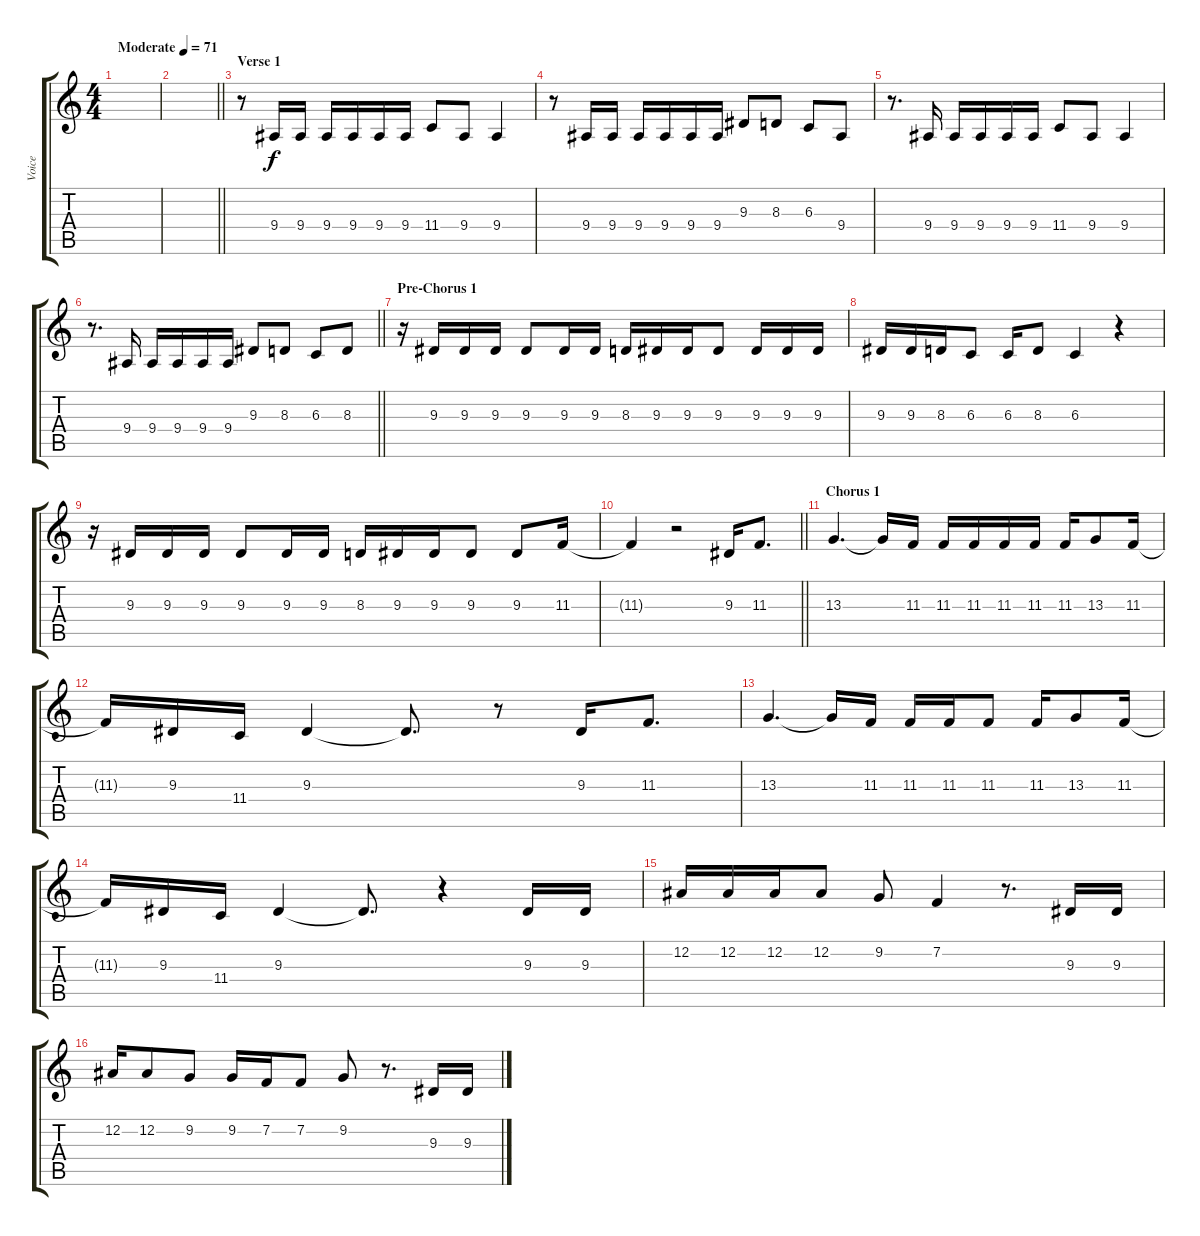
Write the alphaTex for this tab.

\track ("Voice" "Voice") {instrument lead2sawtooth}
\staff {score tabs}
\tuning (Eb4 Bb3 Gb3 Db3 Ab2 Eb2) {hide}
\ts (4 4)
\tempo (71 "Moderate")
\clef g2
\ks c
|
\barLineRight lightlight
|
\section ("" "Verse 1")
r.8 9.4.16 9.4.16 9.4.16 9.4.16 9.4.16 9.4.16 11.4.8 9.4.8 9.4.4 |
r.8 9.4.16 9.4.16 9.4.16 9.4.16 9.4.16 9.4.16 9.3.8 8.3.8 6.3.8 9.4.8 |
r.8{d} 9.4.16 9.4.16 9.4.16 9.4.16 9.4.16 11.4.8 9.4.8 9.4.4 |
\barLineRight lightlight
r.8{d} 9.4.16 9.4.16 9.4.16 9.4.16 9.4.16 9.3.8 8.3.8 6.3.8 8.3.8 |
\section ("" "Pre-Chorus 1")
r.16 9.3.16 9.3.16 9.3.16 9.3.8 9.3.16 9.3.16 8.3.16 9.3.16 9.3.16 9.3.8 9.3.16 9.3.16 9.3.16 |
9.3.16 9.3.16 8.3.16 6.3.8 6.3.16 8.3.8 6.3.4 r.4 |
r.16 9.3.16 9.3.16 9.3.16 9.3.8 9.3.16 9.3.16 8.3.16 9.3.16 9.3.16 9.3.8 9.3.8 11.3.16 |
\barLineRight lightlight
11.3{t}.4 r.2 9.3.16 11.3.8{d} |
\section ("" "Chorus 1")
13.3.4{d} 13.3{t}.16 11.3.16 11.3.16 11.3.16 11.3.16 11.3.16 11.3.16 13.3.8 11.3.16 |
11.3{t}.16 9.3.16 11.4.16 9.3.4 9.3{t}.8{d} r.8 9.3.16 11.3.8{d} |
13.3.4{d} 13.3{t}.16 11.3.16 11.3.16 11.3.16 11.3.8 11.3.16 13.3.8 11.3.16 |
11.3{t}.16 9.3.16 11.4.16 9.3.4 9.3{t}.8{d} r.4 9.3.16 9.3.16 |
12.2.16 12.2.16 12.2.16 12.2.8 9.2.8 7.2.4 r.8{d} 9.3.16 9.3.16 |
12.2.16 12.2.8 9.2.8 9.2.16 7.2.16 7.2.8 9.2.8 r.8{d} 9.3.16 9.3.16
